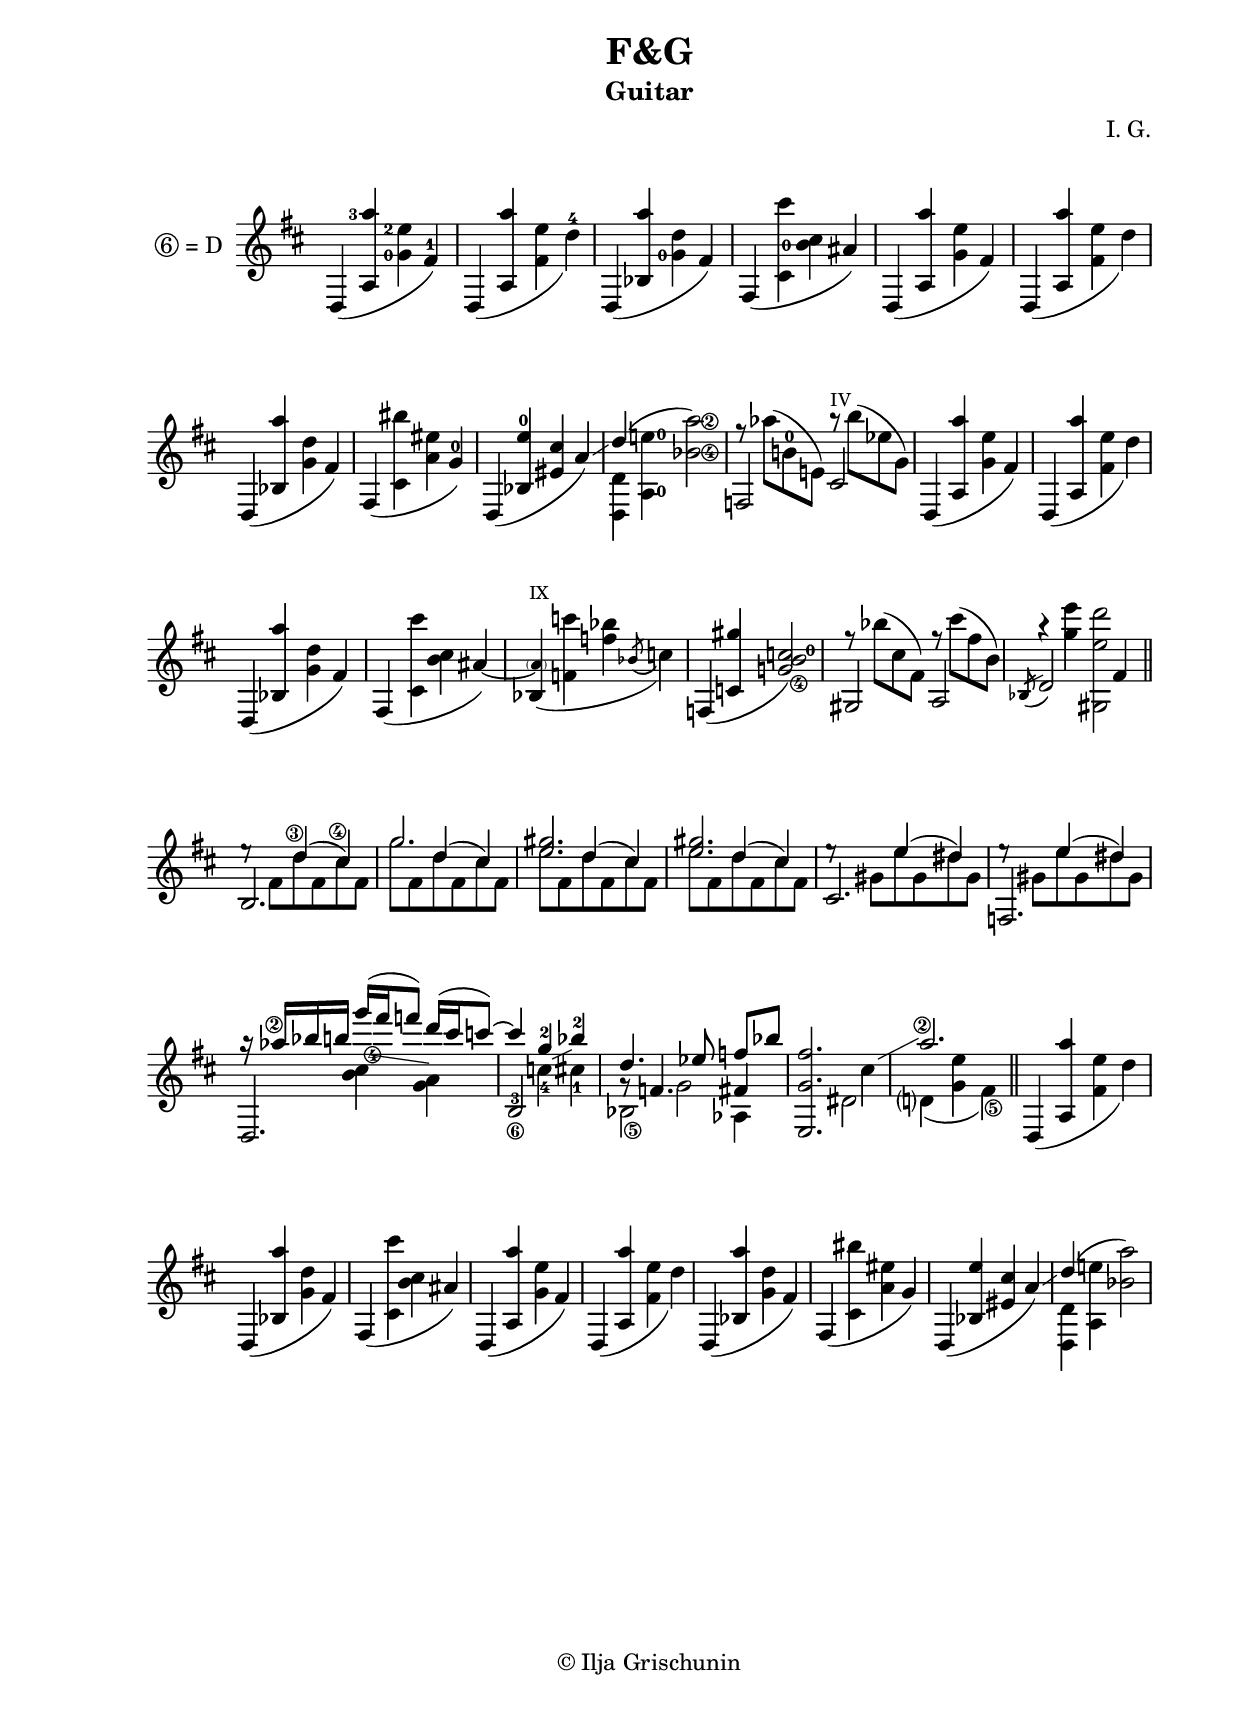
\version "2.19.15"
%\version "2.18.0"

\language "deutsch"

\header {
  title = "F&G"
  subtitle = "Guitar"
  meter = ""
  composer = "I. G."
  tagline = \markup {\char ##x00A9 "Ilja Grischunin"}
}

\paper {
  #(set-paper-size "a4")
  top-system-spacing.basic-distance = #20
  top-markup-spacing.basic-distance = #5
  markup-system-spacing.basic-distance = #20
  system-system-spacing.basic-distance = #20
  last-bottom-spacing.basic-distance = #25
  two-sided = ##t
  inner-margin = 25
  outer-margin = 15
}

\layout {
  \context {
    \Score
    \remove "Bar_number_engraver"
  }
}

\version "2.19.15"
%\version "2.18.0"

\language "deutsch"

\include "noteHeads.ly"

guitarMusic = \relative {
  \clef treble
  \key d \major
  \time 4/4
  \omit Staff.TimeSignature
  \override Fingering.staff-padding = #'()
  \set fingeringOrientations = #'(left)
  d4_( <a' a''-3> <g'-0 e'-2> fis-1) d,4_( <a' a''> <fis' e'> d'-4)
  d,,4_( <b' a''> <g'-0 d'> fis) fis,4_( <cis' cis''> <h'-0 cis> ais)
  d,,4_( <a' a''> <g' e'> fis) d,4_( <a' a''> <fis' e'> d')
  d,,4_( <b' a''> <g' d'> fis) fis,4_( <cis' his''> <a' eis'> g-0)
  <<
    {
      d,4_( <b' e'-0> <eis cis'> a\glissando)
      \set fingeringOrientations = #'(right)
      \override Fingering.extra-offset = #'(-0.3 . 0.3)
      d4( \stemDown <a,-0 e''!-0>
      \set stringNumberOrientations = #'(right)
      \override StringNumber.extra-offset = #'(-0.4 . 0)
      <b'\4 a'\2>2)
      \override TextScript.font-size = -2
      \revert Fingering.extra-offset
      \override Fingering.staff-padding = #'()
      r8 as'( h,!-0 e,!) r-"IV" h''( es, g,)
    }
    \\
    {
      s1 <d, d'>4 s2.
      \stemUp
      f2 cis'
    }
  >>
  d,4_( <a' a''> <g' e'> fis) d,4_( <a' a''> <fis' e'> d')
  d,,4_( <b' a''> <g' d'> fis) fis,4_( <cis' cis''> <h' cis> ais~)
  \override TextScript.font-size = -2
  <b, \parenthesize \tweak font-size #-2 ais'>4^"IX"_( <f' c''>
  <f' b> \acciaccatura b,8 c4)
  f,,_( <c' gis''>
  \once \override Fingering.extra-offset = #'(6 . 1)
  \once \override StringNumber.extra-offset = #'(1.3 . 2)
  \displaceHeads #'(0 1 -1)
  <g'!_\4 h-0 c>2)
  %\once \override StringNumber.extra-offset = #'(0 . -1.2)
  %c\3)
  <<
    {
      \stemDown
      r8 b'( cis, fis,) r cis''( fis, h,) r4 <g' e'> s
      \stemUp
      fis,
    }
    \\
    {
      \stemUp
      gis,2 a \acciaccatura b8-\markup {
        \postscript #"0.7 0.3 moveto 1.6 0.8 rlineto stroke"
      } d2
      \stemDown
      <gis, e'' d'>2
    }
  >>
  \bar "||"
  \time 3/4
  <<
    {
      s4
      \once \override StringNumber.extra-offset = #'(-.5 . -2)
      d''\3(
      \once \override StringNumber.extra-offset = #'(-.5 . -1.5)
      cis\4)
      \repeat unfold 3 {s4 d( cis)}
      s4 e( dis)
      s4 e( dis)
      r16
      \once \override StringNumber.extra-offset = #'(-.5 . -3.5)
      as'\2 b h g'( fis f8) d16( cis c8)~ c4
      \tag #'Part {
        g-2-\markup {
          \postscript #"1.4 -1 moveto 1.9 0.9 rlineto stroke"
        }
      }
      \tag #'Partitur {
        g-2-\markup {
          \postscript #"1.5 -1 moveto 3.3 0.9 rlineto stroke"
        }
      }
      b-2
    }
    \\
    {
      \override Fingering.staff-padding = #'()
      e,8\rest fis, d' fis, cis' fis,
      \mergeDifferentlyHeadedOn
      \mergeDifferentlyDottedOn
      g' fis, d' fis, cis' fis,
      e' fis, d' fis, cis' fis,
      e' fis, d' fis, cis' fis,
      e'8\rest gis, e' gis, dis' gis,
      e'8\rest gis, e' gis, dis' gis,
      s4
      \once \override StringNumber.extra-offset = #'(1 . -1.4)
      <h cis\4>-\markup {
        \postscript #"1.5 4.5 moveto 5.6 -0.8 rlineto stroke"
      } <g a>
      s c-4 cis-1
    }
    \\
    {
      \voiceOne
      h,2. g'' <e gis> q cis, f, d
      \once \override Fingering.extra-offset = #'(0 . -5.3)
      h'2-3_\6 s4
    }
  >>
  <<
    {
      d'4. es8\noBeam f b

    }
    \\
    {
      s4 g,2
    }
    \\
    {
      \voiceOne
      g8\rest f4.
      %\once \override NoteColumn.force-hshift = #0.2
      \once \override Stem.length = #5
      fis4
    }
    \\
    {
      \voiceTwo
      \once \override StringNumber.extra-offset = #'(.5 . 2)
      b,2_\5 as4
    }
  >>
  <<
    {
      <e g' fis'>2.
    }
    \\
    {
      \tag #'Part {
        s2 cis''4-\markup {
          \postscript #"1.6 4.1 moveto 3.9 2 rlineto stroke"
        }
      }
      \tag #'Partitur {
        s2 cis4-\markup {
          \postscript #"1.6 4 moveto 6.2 2 rlineto stroke"
        }
      }
    }
    \\
    {
      \voiceTwo
      s4 dis,2
    }
  >>
  <<
    {
      \once \override StringNumber.extra-offset = #'(-.5 . -2)
      a''2.\2
    }
    \\
    {
      d,,?4( <g e'>
      \once \override StringNumber.extra-offset = #'(.5 . 2.5)
      fis_\5)
    }
  >>
  \bar "||"
  \time 4/4
  d,4_( <a' a''> <fis' e'> d')
  d,,4_( <b' a''> <g' d'> fis) fis,4_( <cis' cis''> <h' cis> ais)
  d,,4_( <a' a''> <g' e'> fis) d,4_( <a' a''> <fis' e'> d')
  d,,4_( <b' a''> <g' d'> fis) fis,4_( <cis' his''> <a' eis'> g)
  <<
    {
      d,4_( <b' e'> <eis cis'> a\glissando)
      d4( \stemDown <a, e''!>
      <b' a'>2)
    }
    \\
    {
      s1 <d,, d'>4 s2.
    }
  >>
}


\score {
  \new Staff \with {
    instrumentName = \markup {
      { \circle 6"= D" }
    }
  }
  \removeWithTag #'Partitur
  \guitarMusic
}